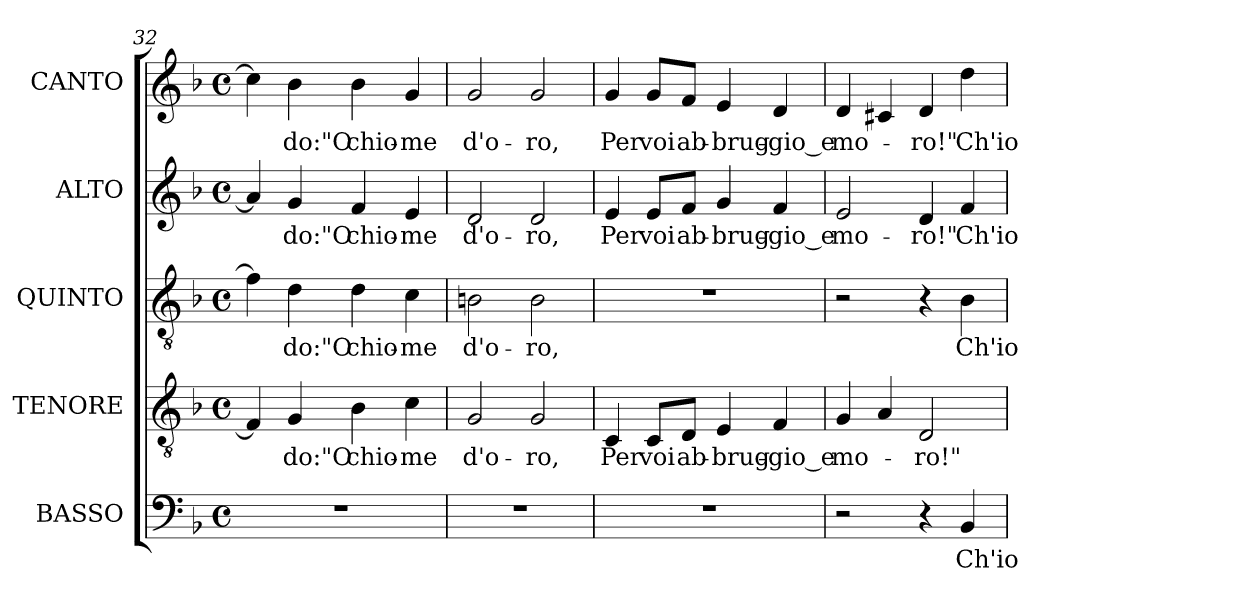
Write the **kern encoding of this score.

**kern	**text	**kern	**text	**kern	**text	**kern	**text	**kern	**text
*part5	*part5	*part4	*part4	*part3	*part3	*part2	*part2	*part1	*part1
*staff5	*staff5	*staff4	*staff4	*staff3	*staff3	*staff2	*staff2	*staff1	*staff1
*I"BASSO	*	*I"TENORE	*	*I"QUINTO	*	*I"ALTO	*	*I"CANTO	*
*I'B	*	*I'T.	*	*I'T	*	*I'A.	*	*	*
*clefF4	*	*clefGv2	*	*clefGv2	*	*clefG2	*	*clefG2	*
*	*	*ITrd7c12	*	*ITrd7c12	*	*	*	*	*
*k[b-]	*	*k[b-]	*	*k[b-]	*	*k[b-]	*	*k[b-]	*
*F:	*	*F:	*	*F:	*	*F:	*	*F:	*
*M4/4	*	*M4/4	*	*M4/4	*	*M4/4	*	*M4/4	*
*met(c)	*	*met(c)	*	*met(c)	*	*met(c)	*	*met(c)	*
=32	=32	=32	=32	=32	=32	=32	=32	=32	=32
1r	.	4FFi/]	.	4Fi\]	.	4ai/]	.	4cci\]	.
!	!	!	!LO:LY:b:color=#000000	!	!	!	!	!	!
!	!	!	!	!	!LO:LY:b:color=#000000	!	!	!	!
!	!	!	!	!	!	!	!LO:LY:b:color=#000000	!	!
!	!	!	!	!	!	!	!	!	!LO:LY:b:color=#000000
.	.	4GGi/	-do:"O	4Di\	-do:"O	4gi/	-do:"O	4b-i\	-do:"O
!	!	!	!LO:LY:b:color=#000000	!	!	!	!	!	!
!	!	!	!	!	!LO:LY:b:color=#000000	!	!	!	!
!	!	!	!	!	!	!	!LO:LY:b:color=#000000	!	!
!	!	!	!	!	!	!	!	!	!LO:LY:b:color=#000000
.	.	4BB-i\	chio-	4Di\	chio-	4fi/	chio-	4b-i\	chio-
!	!	!	!LO:LY:b:color=#000000	!	!	!	!	!	!
!	!	!	!	!	!LO:LY:b:color=#000000	!	!	!	!
!	!	!	!	!	!	!	!LO:LY:b:color=#000000	!	!
!	!	!	!	!	!	!	!	!	!LO:LY:b:color=#000000
.	.	4Ci\	-me	4Ci\	-me	4ei/	-me	4gi/	-me
=33	=33	=33	=33	=33	=33	=33	=33	=33	=33
!	!	!	!LO:LY:b:color=#000000	!	!	!	!	!	!
!	!	!	!	!	!LO:LY:b:color=#000000	!	!	!	!
!	!	!	!	!	!	!	!LO:LY:b:color=#000000	!	!
!	!	!	!	!	!	!	!	!	!LO:LY:b:color=#000000
1r	.	2GGi/	d'o-	2BBni\	d'o-	2di/	d'o-	2gi/	d'o-
!	!	!	!LO:LY:b:color=#000000	!	!	!	!	!	!
!	!	!	!	!	!LO:LY:b:color=#000000	!	!	!	!
!	!	!	!	!	!	!	!LO:LY:b:color=#000000	!	!
!	!	!	!	!	!	!	!	!	!LO:LY:b:color=#000000
.	.	2GGi/	-ro,	2BBi\	-ro,	2di/	-ro,	2gi/	-ro,
=34	=34	=34	=34	=34	=34	=34	=34	=34	=34
!	!	!	!LO:LY:b:color=#000000	!	!	!	!	!	!
!	!	!	!	!	!	!	!LO:LY:b:color=#000000	!	!
!	!	!	!	!	!	!	!	!	!LO:LY:b:color=#000000
1r	.	4CCi/	Per	1r	.	4ei/	Per	4gi/	Per
!	!	!	!LO:LY:b:color=#000000	!	!	!	!	!	!
!	!	!	!	!	!	!	!LO:LY:b:color=#000000	!	!
!	!	!	!	!	!	!	!	!	!LO:LY:b:color=#000000
.	.	8CCi/L	voi	.	.	8ei/L	voi	8gi/L	voi
!	!	!	!LO:LY:b:color=#000000	!	!	!	!	!	!
!	!	!	!	!	!	!	!LO:LY:b:color=#000000	!	!
!	!	!	!	!	!	!	!	!	!LO:LY:b:color=#000000
.	.	8DDi/J	ab-	.	.	8fi/J	ab-	8fi/J	ab-
!	!	!	!LO:LY:b:color=#000000	!	!	!	!	!	!
!	!	!	!	!	!	!	!LO:LY:b:color=#000000	!	!
!	!	!	!	!	!	!	!	!	!LO:LY:b:color=#000000
.	.	4EEi/	-brug-	.	.	4gi/	-brug-	4ei/	-brug-
!	!	!	!LO:LY:b:color=#000000	!	!	!	!	!	!
!	!	!	!	!	!	!	!LO:LY:b:color=#000000	!	!
!	!	!	!	!	!	!	!	!	!LO:LY:b:color=#000000
.	.	4FFi/	-gio_e	.	.	4fi/	-gio_e	4di/	-gio_e
=35	=35	=35	=35	=35	=35	=35	=35	=35	=35
!	!	!	!LO:LY:b:color=#000000	!	!	!	!	!	!
!	!	!	!	!	!	!	!LO:LY:b:color=#000000	!	!
!	!	!	!	!	!	!	!	!	!LO:LY:b:color=#000000
2r	.	4GGi/	mo-	2r	.	2ei/	mo-	4di/	mo-
.	.	4AAi/	.	.	.	.	.	4c#Xi/	.
!	!	!	!LO:LY:b:color=#000000	!	!	!	!	!	!
!	!	!	!	!	!	!	!LO:LY:b:color=#000000	!	!
!	!	!	!	!	!	!	!	!	!LO:LY:b:color=#000000
4r	.	2DDi/	-ro!"	4r	.	4di/	-ro!"	4di/	-ro!"
!	!LO:LY:b:color=#000000	!	!	!	!	!	!	!	!
!	!	!	!	!	!LO:LY:b:color=#000000	!	!	!	!
!	!	!	!	!	!	!	!LO:LY:b:color=#000000	!	!
!	!	!	!	!	!	!	!	!	!LO:LY:b:color=#000000
4BB-i/	Ch'io	.	.	4BB-i\	Ch'io	4fi/	Ch'io	4ddi\	Ch'io
=	=	=	=	=	=	=	=	=	=
*-	*-	*-	*-	*-	*-	*-	*-	*-	*-
